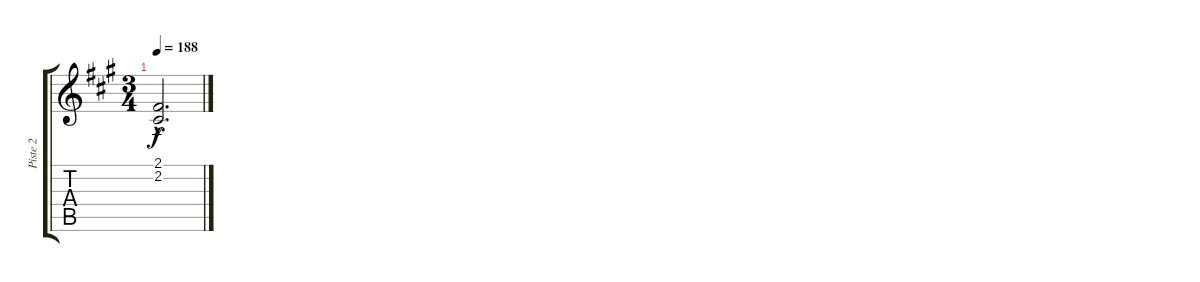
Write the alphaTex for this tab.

\track ("Piste 2" "Piste 2") {instrument harmonica}
\staff {score tabs}
\tuning (E4 B3 G3 D3 A2 E2) {hide}
\ts (3 4)
\tempo 188
\clef g2
\ks a
(2.1{hac t} 2.2{hac t}).2{d dy f}
